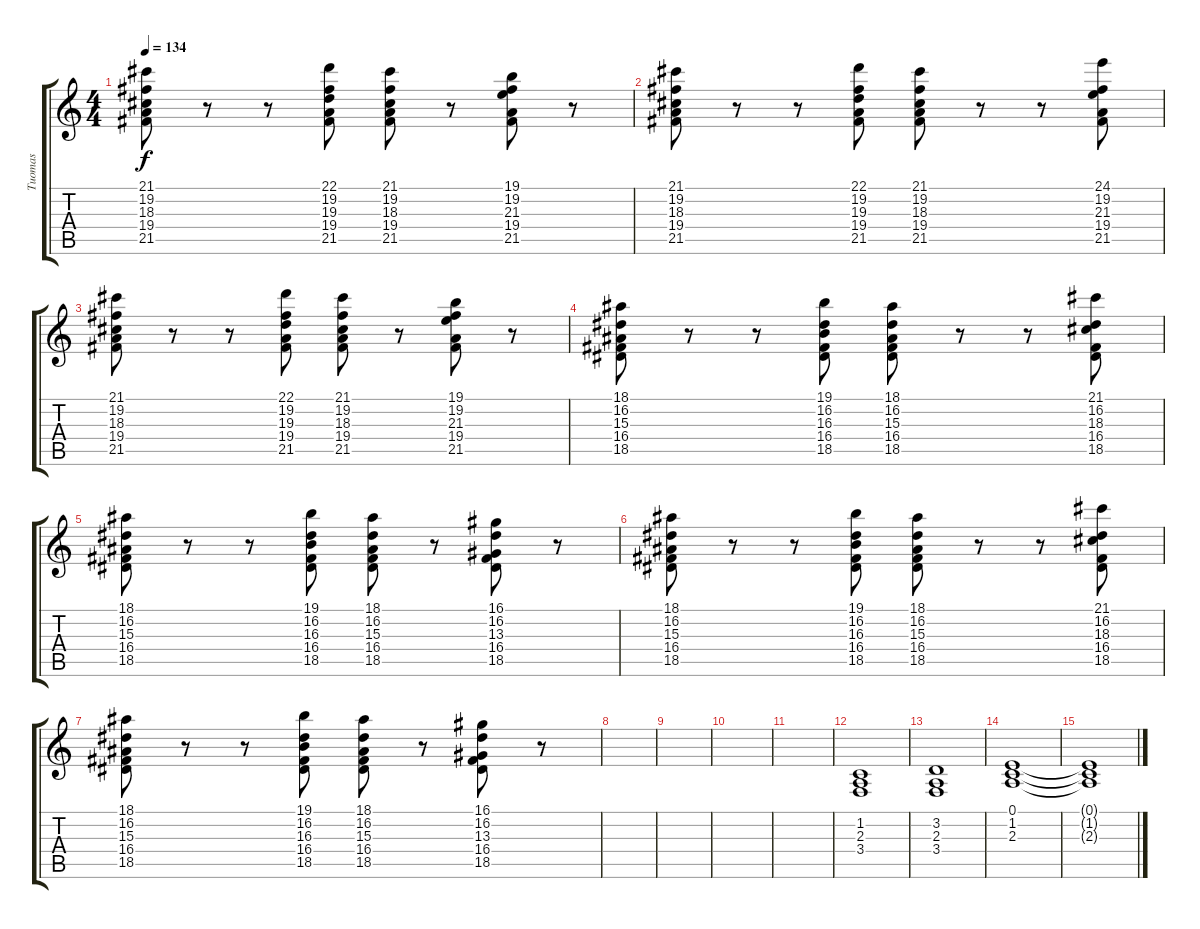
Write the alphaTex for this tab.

\track ("Tuomas" "Tuomas") {instrument stringensemble1}
\staff {score tabs}
\tuning (E4 B3 G3 D3 A2 E2) {hide}
\ts (4 4)
\tempo 134
\clef g2
\ks c
(21.1 19.2 18.3 19.4 21.5).8{dy f} r.8 r.8 (22.1 19.2 19.3 19.4 21.5).8 (21.1 19.2 18.3 19.4 21.5).8 r.8 (19.1 19.2 21.3 19.4 21.5).8 r.8 |
(21.1 19.2 18.3 19.4 21.5).8 r.8 r.8 (22.1 19.2 19.3 19.4 21.5).8 (21.1 19.2 18.3 19.4 21.5).8 r.8 r.8 (24.1 19.2 21.3 19.4 21.5).8 |
(21.1 19.2 18.3 19.4 21.5).8 r.8 r.8 (22.1 19.2 19.3 19.4 21.5).8 (21.1 19.2 18.3 19.4 21.5).8 r.8 (19.1 19.2 21.3 19.4 21.5).8 r.8 |
(18.1 16.2 15.3 16.4 18.5).8 r.8 r.8 (19.1 16.2 16.3 16.4 18.5).8 (18.1 16.2 15.3 16.4 18.5).8 r.8 r.8 (21.1 16.2 18.3 16.4 18.5).8 |
(18.1 16.2 15.3 16.4 18.5).8 r.8 r.8 (19.1 16.2 16.3 16.4 18.5).8 (18.1 16.2 15.3 16.4 18.5).8 r.8 (16.1 16.2 13.3 16.4 18.5).8 r.8 |
(18.1 16.2 15.3 16.4 18.5).8 r.8 r.8 (19.1 16.2 16.3 16.4 18.5).8 (18.1 16.2 15.3 16.4 18.5).8 r.8 r.8 (21.1 16.2 18.3 16.4 18.5).8 |
(18.1 16.2 15.3 16.4 18.5).8 r.8 r.8 (19.1 16.2 16.3 16.4 18.5).8 (18.1 16.2 15.3 16.4 18.5).8 r.8 (16.1 16.2 13.3 16.4 18.5).8 r.8 |
|
|
|
|
(1.2 2.3 3.4).1{instrument choiraahs} |
(3.2 2.3 3.4).1 |
(0.1 1.2 2.3).1 |
(0.1{t} 1.2{t} 2.3{t}).1
